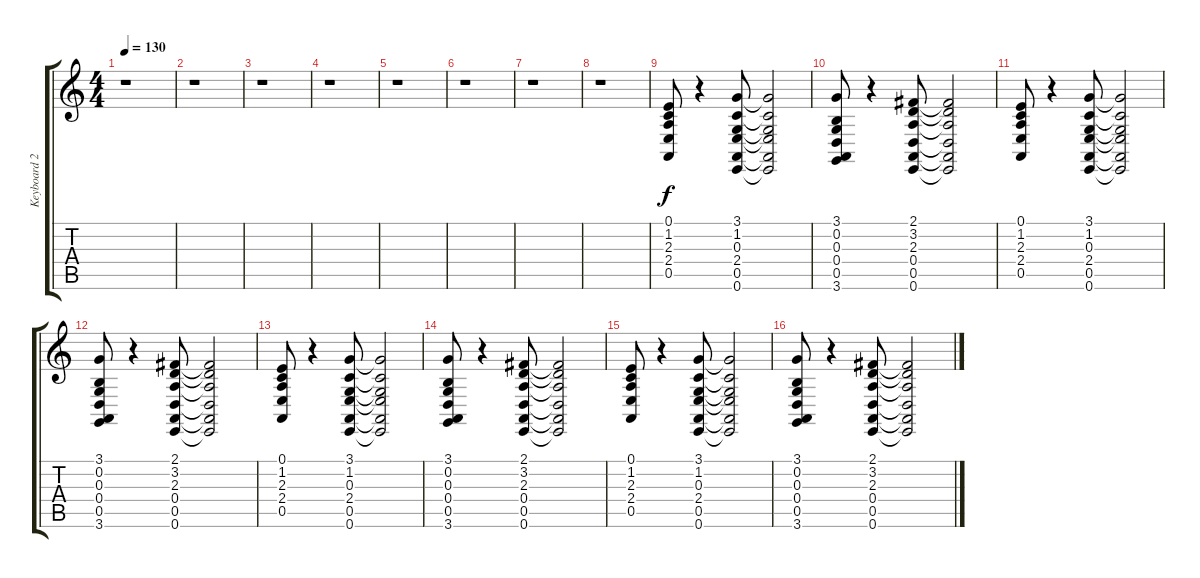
\track ("Keyboard 2" "Keyboard 2") {instrument stringensemble1}
\staff {score tabs}
\tuning (E4 B3 G3 D3 A2 E2) {hide}
\ts (4 4)
\tempo 130
\clef g2
\ks c
r.1{dy f} |
r.1 |
r.1 |
r.1 |
r.1 |
r.1 |
r.1 |
r.1 |
(0.1 1.2 2.3 2.4 0.5).8 r.4 (3.1 1.2 0.3 2.4 0.5 0.6).8 (3.1{t} 1.2{t} 0.3{t} 2.4{t} 0.5{t} 0.6{t}).2 |
(3.1 0.2 0.3 0.4 0.5 3.6).8 r.4 (2.1 3.2 2.3 0.4 0.5 0.6).8 (2.1{t} 3.2{t} 2.3{t} 0.4{t} 0.5{t} 0.6{t}).2 |
(0.1 1.2 2.3 2.4 0.5).8 r.4 (3.1 1.2 0.3 2.4 0.5 0.6).8 (3.1{t} 1.2{t} 0.3{t} 2.4{t} 0.5{t} 0.6{t}).2 |
(3.1 0.2 0.3 0.4 0.5 3.6).8 r.4 (2.1 3.2 2.3 0.4 0.5 0.6).8 (2.1{t} 3.2{t} 2.3{t} 0.4{t} 0.5{t} 0.6{t}).2 |
(0.1 1.2 2.3 2.4 0.5).8 r.4 (3.1 1.2 0.3 2.4 0.5 0.6).8 (3.1{t} 1.2{t} 0.3{t} 2.4{t} 0.5{t} 0.6{t}).2 |
(3.1 0.2 0.3 0.4 0.5 3.6).8 r.4 (2.1 3.2 2.3 0.4 0.5 0.6).8 (2.1{t} 3.2{t} 2.3{t} 0.4{t} 0.5{t} 0.6{t}).2 |
(0.1 1.2 2.3 2.4 0.5).8 r.4 (3.1 1.2 0.3 2.4 0.5 0.6).8 (3.1{t} 1.2{t} 0.3{t} 2.4{t} 0.5{t} 0.6{t}).2 |
(3.1 0.2 0.3 0.4 0.5 3.6).8 r.4 (2.1 3.2 2.3 0.4 0.5 0.6).8 (2.1{t} 3.2{t} 2.3{t} 0.4{t} 0.5{t} 0.6{t}).2
